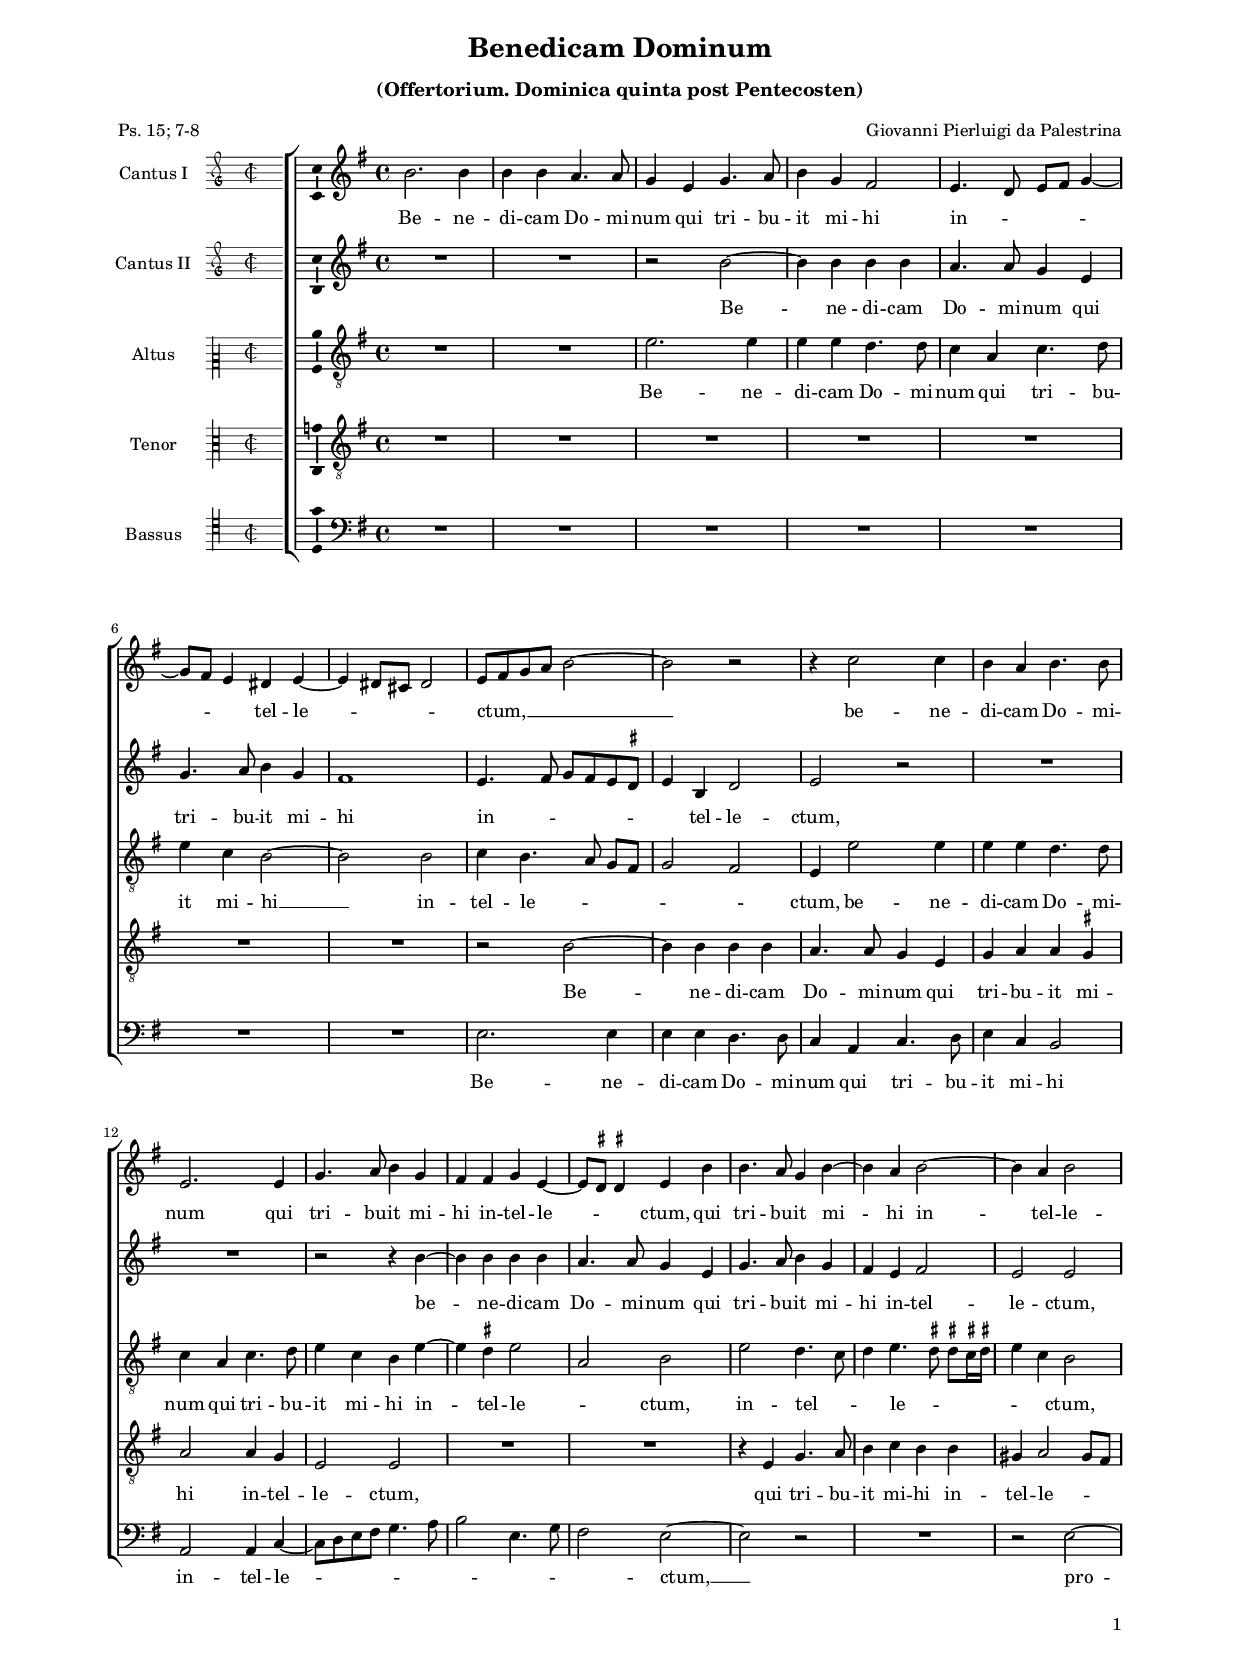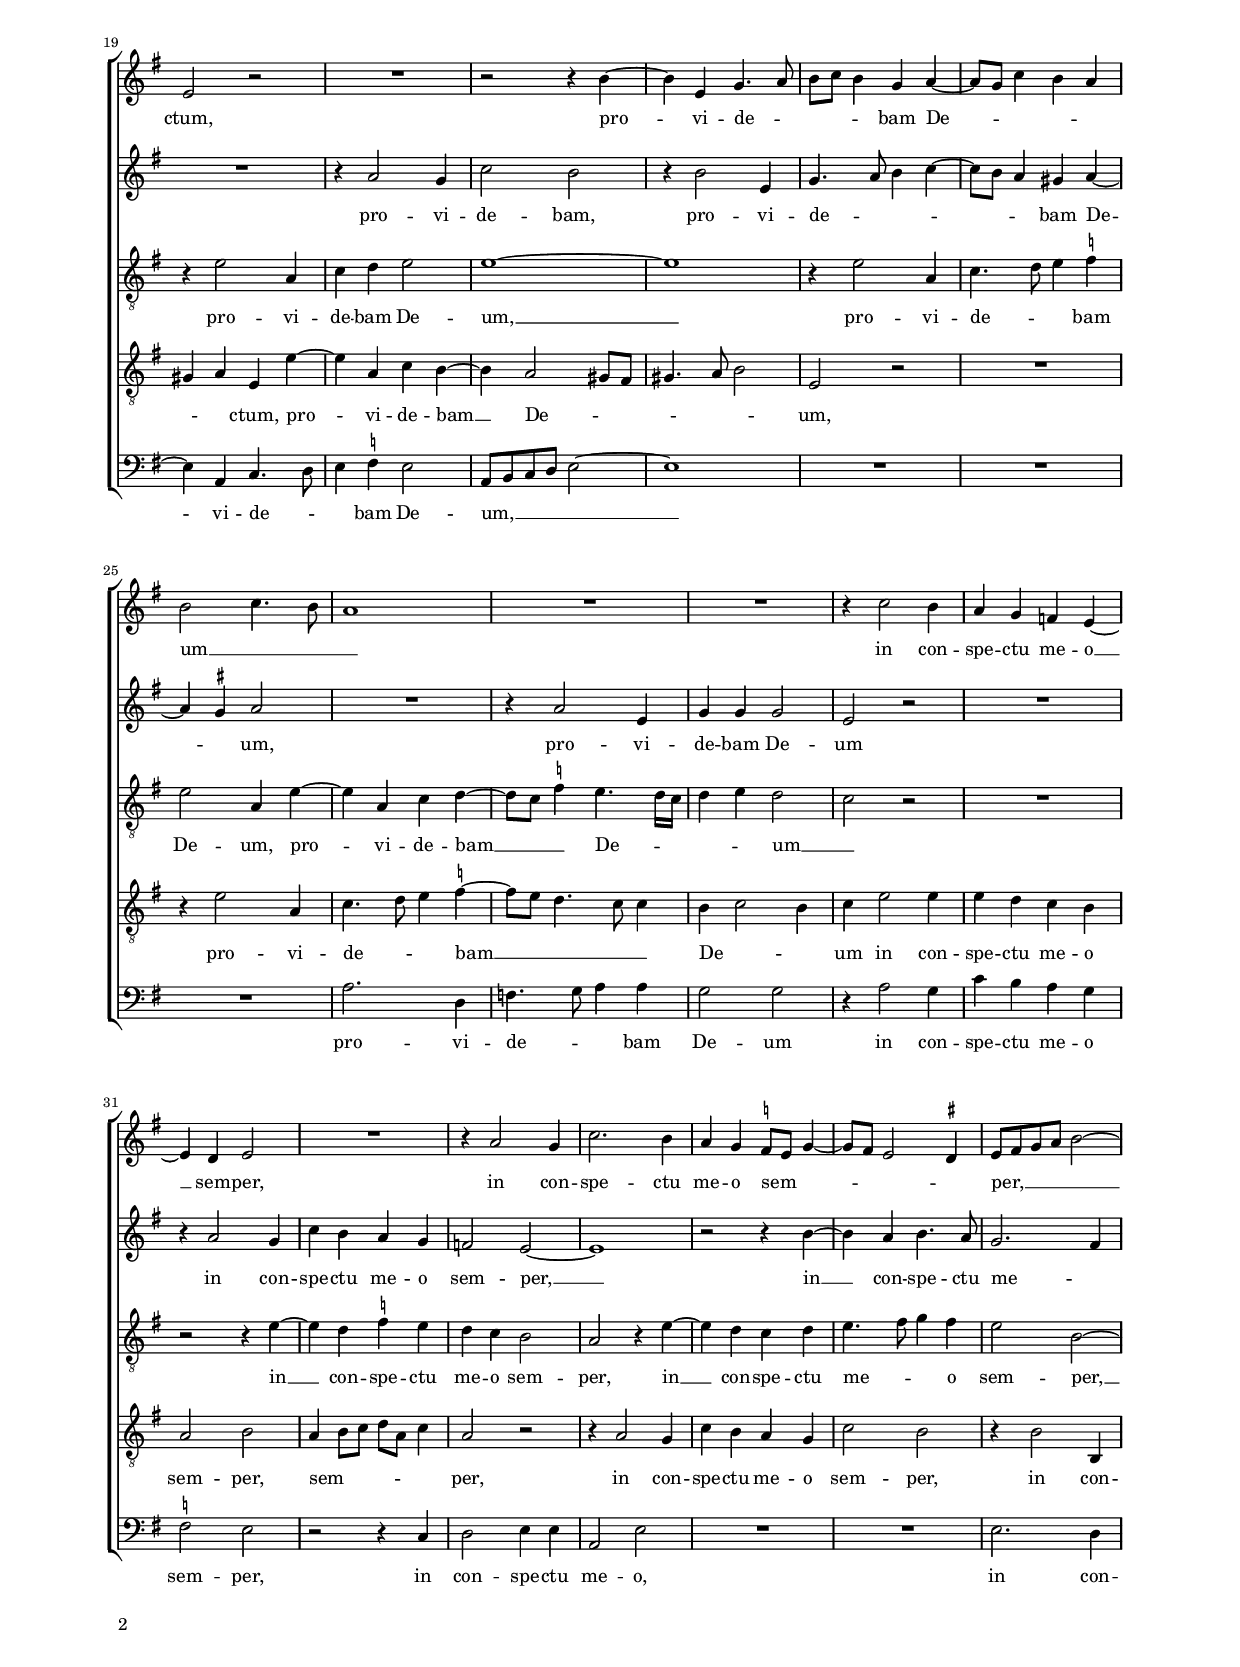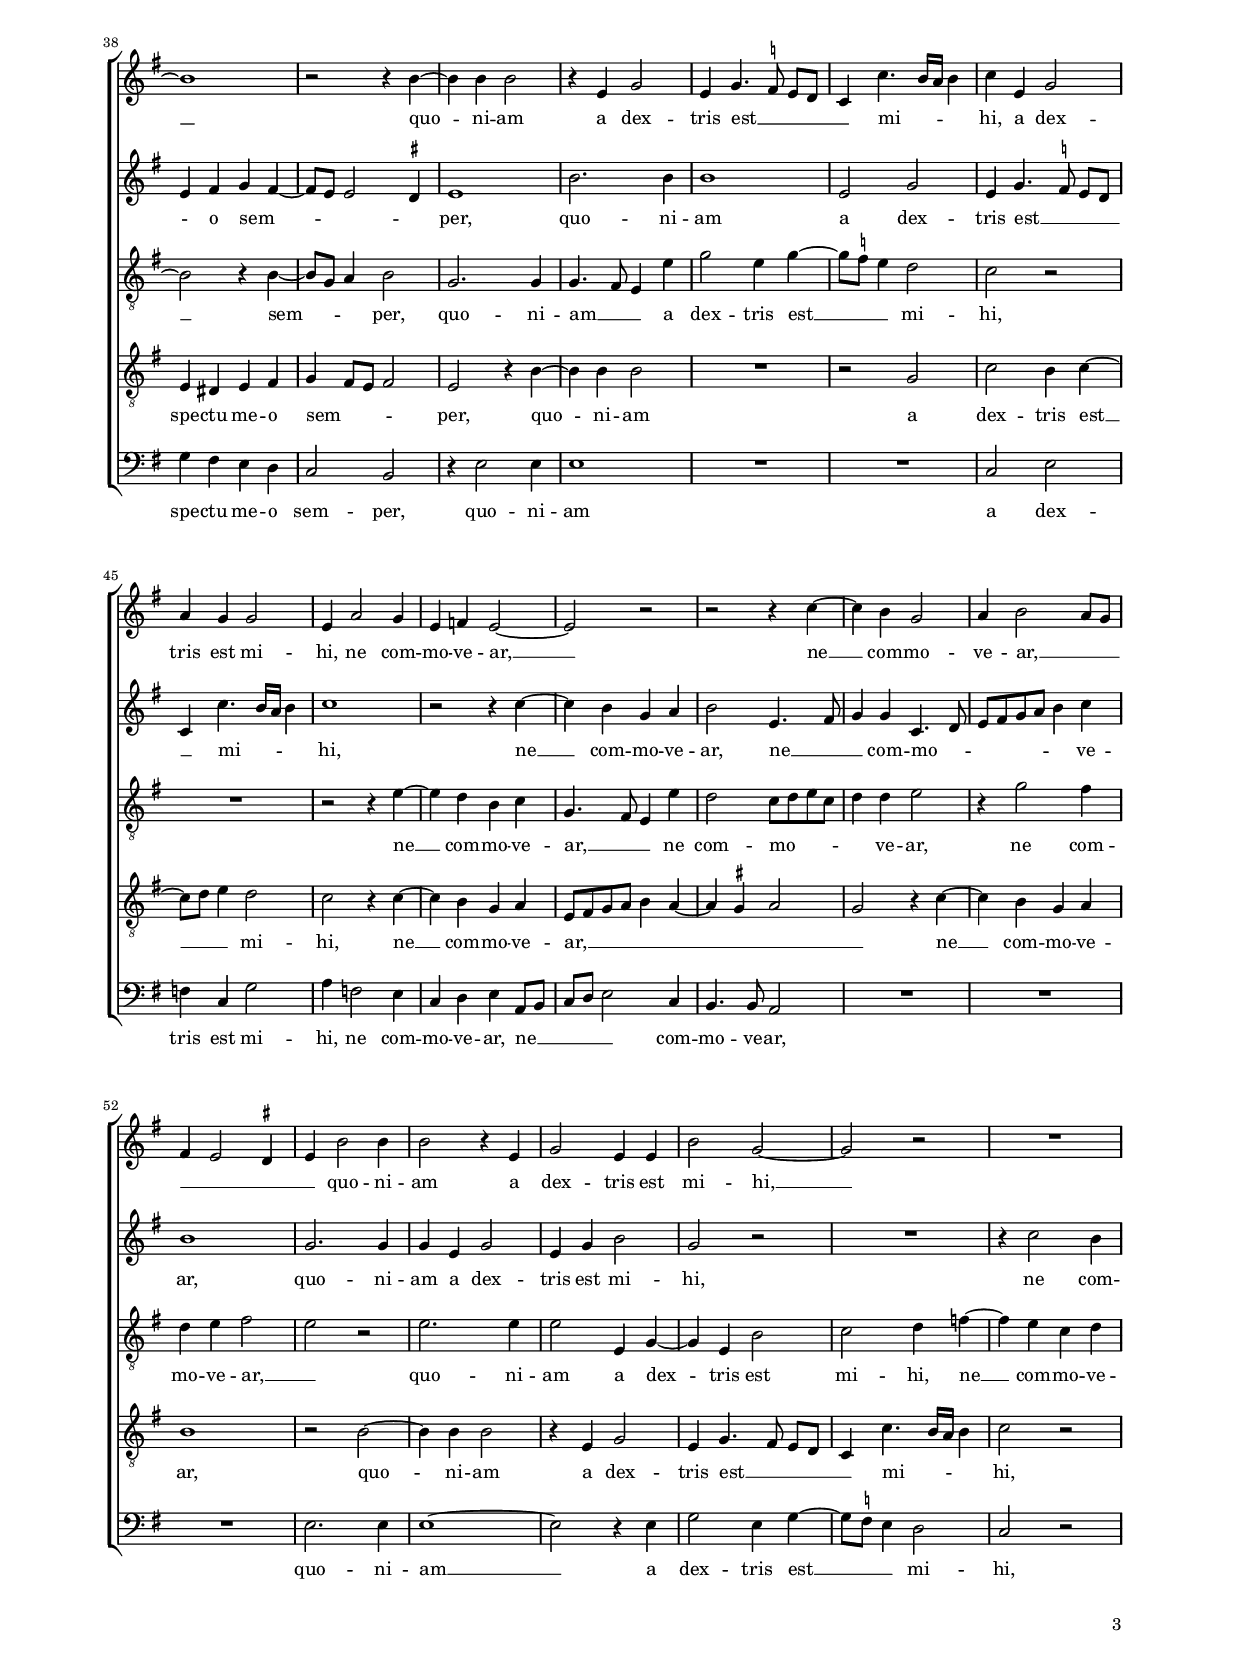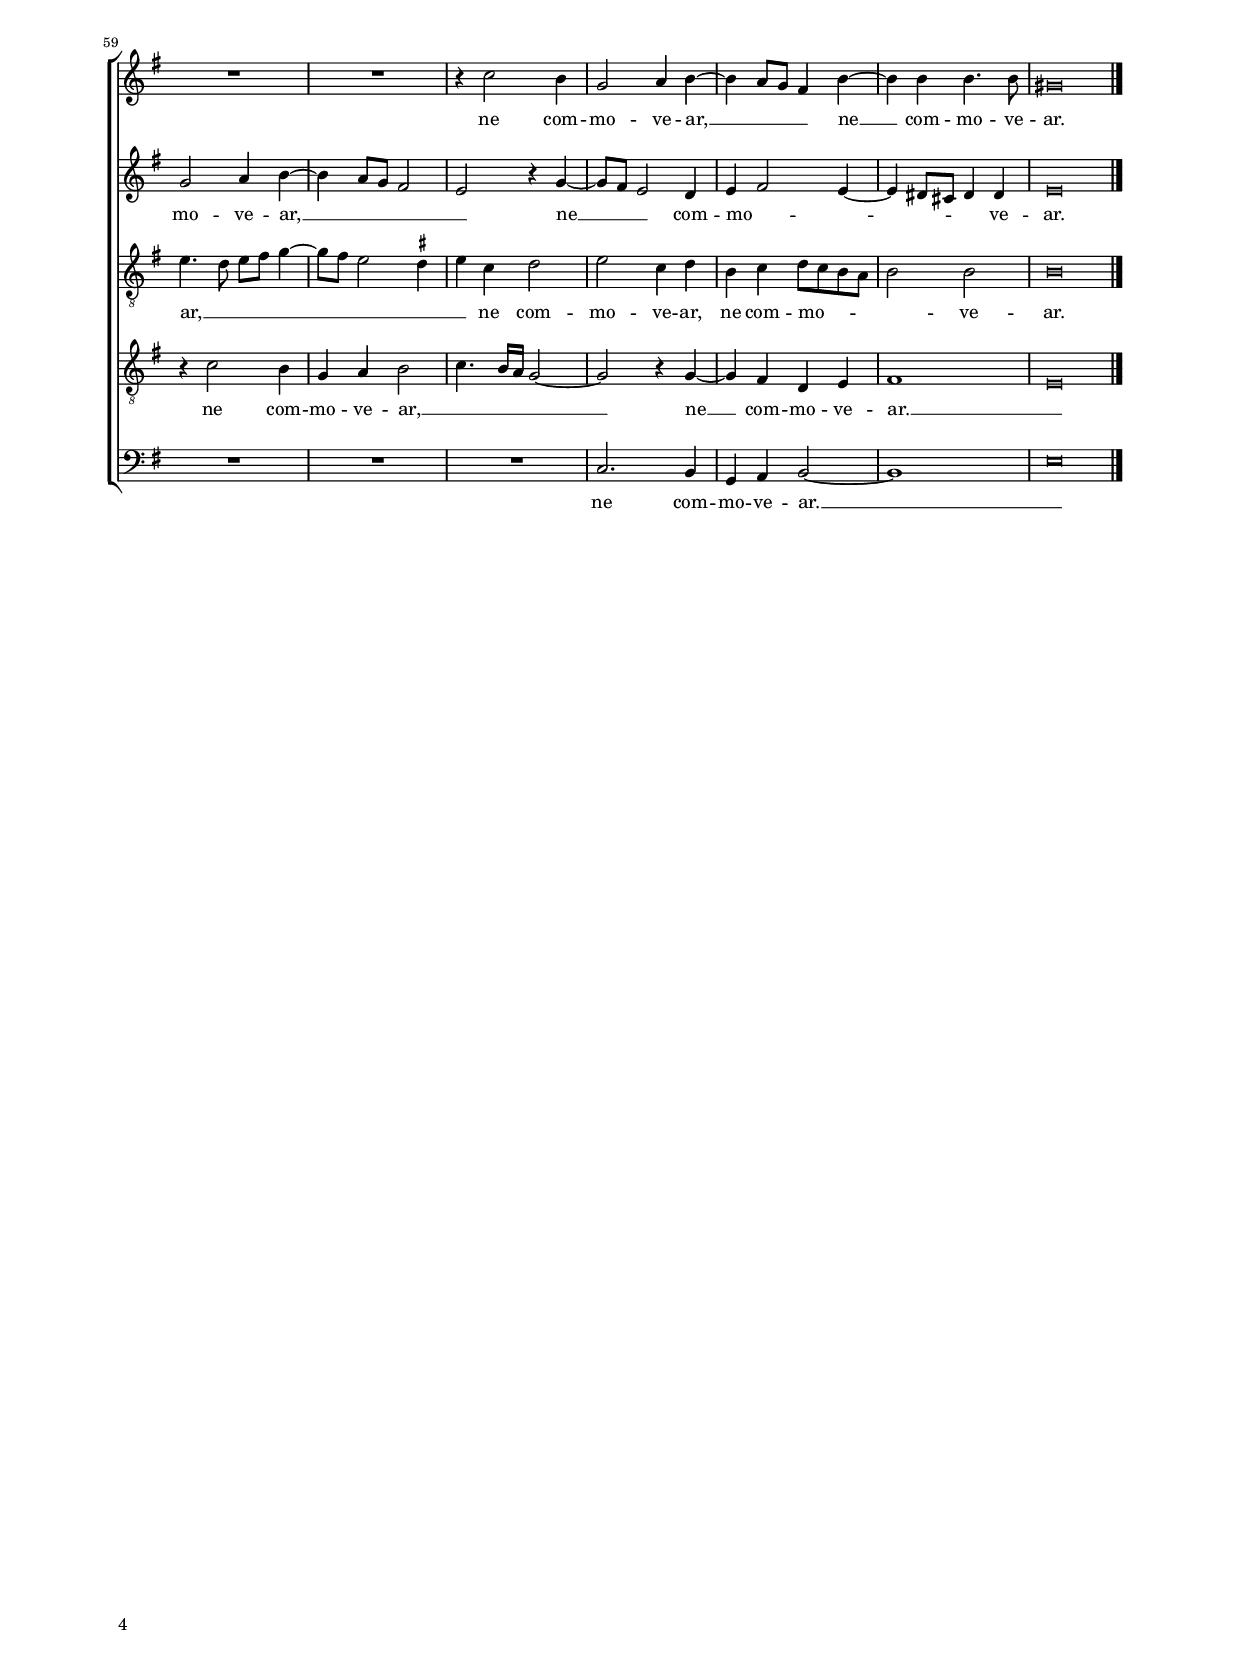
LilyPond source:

\header
{
  title="Benedicam Dominum"
  subtitle=\markup { \column { \vspace #0.5 "(Offertorium. Dominica quinta post Pentecosten)" \transparent "x" } }
  poet="Ps. 15; 7-8"
  composer="Giovanni Pierluigi da Palestrina"
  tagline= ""
}

\version "2.24.1"
\language deutsch
#(set-global-staff-size 15)
% #(set-default-paper-size "letter")
#(ly:set-option 'point-and-click #f)




	ficta = { \once \set suggestAccidentals = ##t }

	forget = #(define-music-function (music) (ly:music?) #{
		\accidentalStyle forget
		$music
		\accidentalStyle default
		#})


    
\paper
	{
	top-margin = 1.6 \cm
	bottom-margin = 1 \cm
	left-margin = 2 \cm
	right-margin = 2 \cm
	ragged-bottom = ##f
	ragged-last-bottom = ##t
	print-page-number = ##f
	system-system-spacing = #'((basic-distance . 17) (minimum-distance . 14) (padding . 5) (strechability . 150))
	oddFooterMarkup=\markup   \fill-line { "" \fromproperty #'page:page-number-string }
	evenFooterMarkup=\markup  \fill-line { \fromproperty #'page:page-number-string "" }
	last-bottom-spacing = #'((basic-distance . 12) (minimum-distance . 7) (padding . 4))
    %systems-per-page = 3
%   page-count = 3
%	min-systems-per-page = 3
%	print-all-headers = ##t
%	print-first-page-number = ##t
%	first-page-number = 1
	}

	
global = {
	\key c \major
	\time 4/4
    \set Score.tempoHideNote = ##t
    \tempo 4 = 100
    \skip 1*64
    \set Score.measureLength = #(ly:make-moment 2/1)
    \skip 1*2 \bar "|."
	}
    

incipitcantus = \relative c' {
    \time 2/2
    \clef "petrucci-g2"
    \key c \major
    }
    
incipitcantusVoice = <<
    \new MensuralVoice <<
        { s1 \noBreak }
        \incipitcantus
    >>
    >>
    
incipitquintus = \relative c' {
    \time 2/2
    \clef "petrucci-g2"
    \key c \major
    }
    
incipitquintusVoice = <<
    \new MensuralVoice <<
        { s1 \noBreak }
        \incipitquintus
    >>
    >>
    
incipitaltus = \relative c' {
    \time 2/2
    \clef "petrucci-c2"
    \key c \major
    s4 \bar ""
    }
    
incipitaltusVoice = <<
    \new MensuralVoice <<
        { s1 \noBreak }
        \incipitaltus
    >>
    >>
    
incipittenor = \relative c' {
    \time 2/2
    \clef "petrucci-c3"
    \key c \major
    }
    
incipittenorVoice = <<
    \new MensuralVoice <<
        { s1 \noBreak }
        \incipittenor
    >>
    >>
    
incipitbassus= \relative c {
    \time 2/2
    \clef "petrucci-c4"
    \key c \major
    }
    
incipitbassusVoice = <<
    \new MensuralVoice <<
        { s1 \noBreak }
        \incipitbassus
    >>
    >>


cantus =  \relative c''
	{
	e2. e4
	e4 e d4. d8
	c4 a c4. d8
	e4 c h2
%5
	a4. g8 a h c4~ |
	c8 h a4 gis a~
	a4 gis8 fis gis2
	a8 h c d e2~
	e2 r
%10
	r4 f2 f4 |
	e4 d e4. e8
	a,2. a4
	c4. d8 e4 c
	h4 h c a~
%15
	a8 \ficta gis \ficta gis!4 a e' |
	e4. d8 c4 e~
	e4 d e2~
	e4 d e2 \pageBreak
	a,2 r
%20
	R1 |
	r2 r4 e'~
	e4 a, c4. d8
	e8 f e4 c d~
	d8 c f4 e d \break \noPageBreak
%25
	e2 f4. e8 |
	d1
	R1
	R1
	r4 f2 e4
%30
	d4 c b a~ | \break \noPageBreak
	a4 g a2 
	R1
	r4 d2 c4
	f2. e4
%35
	d4 c \ficta b8 a c4~ |
	c8 h a2 \ficta gis4
	a8 h c d e2~ \pageBreak
	e1
	r2 r4 e~
%40
	e4 e e2 |
	r4 a, c2
	a4 c4. \ficta b8 a[ g]
	f4 f'4. e16 d e4
	f4 a, c2 \break \noPageBreak
%45
	d4 c c2 | 
	a4 d2 c4
	a4 b a2~
	a2 r
	r2 r4 f'~
%50
	f4 e c2 |
	d4 e2 d8 c \break \noPageBreak
	h4 a2 \ficta gis4
	a4 e'2 e4
	e2 r4 a,
%55
	c2 a4 a |
	e'2 c~
	c2 r
	R1 \pageBreak
	R1
%60
	R1 |
	r4 f2 e4
	c2 d4 e~
	e4 d8 c h4 e~
	e4 e e4. e8
%65
	cis\breve |
	}

quintus =  \relative c''
	{
	R1
	R1
	r2 e~
	e4 e e e
%5
	d4. d8 c4 a |
	c4. d8 e4 c
	h1
	a4. h8 c8 h a \ficta gis
	a4 e g2
%10
	a2 r |
	R1
	R1
	r2 r4 e'~
	e4 e e e
%15
	d4. d8 c4 a |
	c4. d8 e4 c
	h4 a h2
	a2 a
	R1
%20
	r4 d2 c4 |
	f2 e
	r4 e2 a,4
	c4. d8 e4 f~
	f8 e d4 cis d~
%25
	d4 \ficta cis d2 |
	R1
	r4 d2 a4
	c4 c c2
	a2 r
%30
	R1 |
	r4 d2 c4
	f4 e d c
	b2 a~
	a1
%35
	r2 r4 e'~ |
	e4 d e4. d8
	c2. h4
	a4 h c h~
	h8 a a2 \ficta gis4
%40
	a1 |
	e'2. e4
	e1
	a,2 c
	a4 c4. \ficta b8 a[ g]
%45
	f4 f'4. e16 d e4 |
	f1
	r2 r4 f~
	f4 e c d
	e2 a,4. h8
%50
	c4 c f,4. g8 |
	a8 h c d e4 f
	e1
	c2. c4
	c4 a c2
%55
	a4 c e2 |
	c2 r
	R1
	r4 f2 e4
	c2 d4 e~
%60
	e4 d8 c h2 |
	a2 r4 c~
	c8 h a2 g4
	a4 h2 a4~
	a4 gis8 fis gis4 gis
%65
	a\breve |
	}

altus =  \relative c'
	{
	R1
	R1
	a'2. a4
	a4 a g4. g8
%5
	f4 d f4. g8 |
	a4 f e2~
	e2 e
	f4 e4. d8 c[ h]
	c2 h
%10
	a4 a'2 a4 |
	a4 a g4. g8
	f4 d f4. g8
	a4 f e a~
	a4 \ficta gis a2
%15
	d,2 e |
	a2 g4. f8
	g4 a4. \ficta gis8 \ficta gis!8[ \ficta fis16 \ficta gis!]
	a4 f e2
	r4 a2 d,4
%20
	f4 g a2 |
	a1~
	a1
	r4 a2 d,4
	f4. g8 a4 \ficta b
%25
	a2 d,4 a'~ |
	a4 d, f g~
	g8 f \ficta b4 a4. g16 f
	g4 a g2
	f2 r
%30
	R1 |
	r2 r4 a~
	a4 g \ficta b a
	g4 f e2
	d2 r4 a'~
%35
	a4 g f g |
	a4. h8 c4 h
	a2 e~
	e2 r4 e~
	e8 c d4 e2
%40
	c2. c4 |
	c4. h8 a4 a'
	c2 a4 c~
	c8 \ficta b a4 g2
	f2 r
%45
	R1 |
	r2 r4 a~
	a4 g e f
	c4. h8 a4 a'
	g2 f8 g a f
%50
	g4 g a2 |
	r4 c2 h4
	g4 a h2
	a2 r
	a2. a4
%55
	a2 a,4 c~ |
	c4 a e'2
	f2 g4 b~
	b4 a f g
	a4. g8 a h c4~
%60
	c8 h a2 \ficta gis4 |
	a4 f g2
	a2 f4 g
	e4 f g8 f e d
	e2 e
%65
	e\breve |
	}

tenor  =  \relative c'
	{
	R1
	R1
	R1
	R1
%5
	R1 |
	R1
	R1
	r2 e~
	e4 e e e
%10
	d4. d8 c4 a |
	c4 d d \ficta cis
	d2 d4 c
	a2 a
	R1
%15
	R1 |
	r4 a c4. d8
	e4 f e e
	cis4 d2 cis8 h
	cis4 d a a'~
%20
	a4 d, f e~ |
	e4 d2 cis8 h
	cis4. d8 e2
	a,2 r
	R1
%25
	r4 a'2 d,4 |
	f4. g8 a4 \ficta b~
	\ficta b8 a g4. f8 f4
	e4 f2 e4
	f4 a2 a4
%30
	a4 g f e |
	d2 e
	d4 e8 f g d f4
	d2 r
	r4 d2 c4
%35
	f4 e d c |
	f2 e
	r4 e2 e,4
	a4 gis a h
	c4 h8 a h2
%40
	a2 r4 e'~ |
	e4 e e2
	R1
	r2 c
	f2 e4 f~
%45
	f8 g a4 g2 |
	f2 r4 f~
	f4 e c d
	a8 h c d e4 d~
	d4 \ficta cis d2
%50
	c2 r4 f~ |
	f4 e c d
	e1
	r2 e~
	e4 e e2
%55
	r4 a, c2 |
	a4 c4. h8 a[ g]
	f4 f'4. e16 d e4
	f2 r
	r4 f2 e4
%60
	c4 d e2 |
	f4. e16 d c2~
	c2 r4 c~
	c4 h g a
	h1
%65
	a\breve |
	}

bassus  =  \relative c
	{
	R1
	R1
	R1
	R1
%5
	R1 |
	R1
	R1
	a'2. a4
	a4 a g4. g8
%10
	f4 d f4. g8 |
	a4 f e2
	d2 d4 f~
	f8 g a h c4. d8
	e2 a,4. c8
%15
	h2 a~ |
	a2 r
	R1
	r2 a~
	a4 d, f4. g8
%20
	a4 \ficta b a2 |
	d,8 e f g a2~
	a1
	R1
	R1
%25
	R1 |
	d2. g,4
	b4. c8 d4 d
	c2 c
	r4 d2 c4
%30
	f4 e d c |
	\ficta b2 a
	r2 r4 f
	g2 a4 a
	d,2 a'
%35
	R1 |
	R1
	a2. g4
	c4 h a g
	f2 e
%40
	r4 a2 a4 |
	a1
	R1
	R1
	f2 a
%45
	b4 f c'2 |
	d4 b2 a4
	f4 g a d,8 e
	f8 g a2 f4
	e4. e8 d2
%50
	R1 |
	R1
	R1
	a'2. a4
	a1~
%55
	a2 r4 a |
	c2 a4 c~
	c8 \ficta b a4 g2
	f2 r
	R1
%60
	R1 |
	R1
	f2. e4
	c4 d e2~
	e1
%65
	a\breve |
	}


lyricscantus = \lyricmode {
    Be -- ne -- di -- cam Do -- mi -- num qui tri -- bu -- it mi -- hi in -- _ _ _ _ _ _ tel -- le -- _ _ _ ctum, __ _ _ _ _
    be -- ne -- di -- cam Do -- mi -- num qui tri -- bu -- it mi -- hi in -- tel -- le -- _ _ ctum,
    qui tri -- bu -- it mi -- hi in -- tel -- le -- ctum,
    pro -- vi -- de -- _ _ _ _ bam De -- _ _ _ _ um __ _ _ _
    in con -- spe -- ctu me -- o __ sem -- per,
    in con -- spe -- ctu me -- o sem -- _ _ _ _ _ per, __ _ _ _ _
    quo -- ni -- am a dex -- tris est __ _ _ _ _ mi -- _ _ _ hi,
    a dex -- tris est mi -- hi,
    ne com -- mo -- ve -- ar, __
    ne __ com -- mo -- ve -- ar, __ _ _ _ _ _ _
    quo -- ni -- am a dex -- tris est mi -- hi, __
    ne com -- mo -- ve -- ar, __ _ _ _
    ne __ com -- mo -- ve -- ar.
	}

lyricsquintus = \lyricmode {
    Be -- ne -- di -- cam Do -- mi -- num qui tri -- bu -- it mi -- hi in -- _ _ _ _ _ _ tel -- le -- ctum,
    be -- ne -- di -- cam Do -- mi -- num qui tri -- bu -- it mi -- hi in -- tel -- le -- ctum,
    pro -- vi -- de -- bam,
    pro -- vi -- de -- _ _ _ _ _ bam De -- _ um,
    pro -- vi -- de -- bam De -- um
    in con -- spe -- ctu me -- o sem -- per, __
    in __ con -- spe -- ctu me -- _ _ o sem -- _ _ _ _ per,
    quo -- ni -- am a dex -- tris est __ _ _ _ _ mi -- _ _ _ hi,
    ne __ com -- mo -- ve -- ar,
    ne __ _ _ com -- mo -- _ _ _ _ _ _ ve -- ar,
    quo -- ni -- am a dex -- tris est mi -- hi,
    ne com -- mo -- ve -- ar, __ _ _ _ _ 
    ne __ _ _ com -- mo -- _ _ _ _ _ ve -- ar.
	}

lyricsaltus = \lyricmode {
    Be -- ne -- di -- cam Do -- mi -- num qui tri -- bu -- it mi -- hi __ in -- tel -- le -- _ _ _ _ _ ctum,
    be -- ne -- di -- cam Do -- mi -- num qui tri -- bu -- it mi -- hi in -- tel -- le -- _ ctum,
    in -- tel -- _ _ le -- _ _ _ _ _ _ ctum,
    pro -- vi -- de -- bam De -- um, __
    pro -- vi -- de -- _ _ bam De -- um,
    pro -- vi -- de -- bam __ _ _ De -- _ _ _ _ um __ _
    in __ con -- spe -- ctu me -- o sem -- per,
    in __ con -- spe -- ctu me -- _ _ o sem -- per, __
    sem -- _ _ per,
    quo -- ni -- am __ _ _ a dex -- tris est __ _ _ mi -- hi,
    ne __ com -- mo -- ve -- ar, __ _ _ 
    ne com -- mo -- _ _ _ _ ve -- ar,
    ne com -- mo -- ve -- ar, __ _
    quo -- ni -- am a dex -- tris est mi -- hi,
    ne __ com -- mo -- ve -- ar, __ _ _ _ _ _ _ _ _
    ne com -- mo -- ve -- ar,
    ne com -- mo -- _ _ _ _ ve -- ar.
	}

lyricstenor = \lyricmode {
    Be -- ne -- di -- cam Do -- mi -- num qui tri -- bu -- it mi -- hi in -- tel -- le -- ctum,
    qui tri -- bu -- it mi -- hi in -- tel -- le -- _ _ _ _ ctum,
    pro -- vi -- de -- bam __ De -- _ _ _ _ _ um,
    pro -- vi -- de -- _ _ bam __ _ _ _ _ De -- _ _ um
    in con -- spe -- ctu me -- o sem -- per,
    sem -- _ _ _ _ _ per,
    in con -- spe -- ctu me -- o sem -- per,
    in con -- spe -- ctu me -- o sem -- _ _ _ per,
    quo -- ni -- am a dex -- tris est __ _ _ mi -- hi,
    ne __ com -- mo -- ve -- ar, __ _ _ _ _ _ _ _ _
    ne __ com -- mo -- ve -- ar,
    quo -- ni -- am a dex -- tris est __ _ _ _ _ mi -- _ _ _ hi,
    ne com -- mo -- ve -- ar, __ _ _ _ _
    ne __ com -- mo -- ve -- ar. __ _
	}

lyricsbassus = \lyricmode {
    Be -- ne -- di -- cam Do -- mi -- num qui tri -- bu -- it mi -- hi in -- tel -- le -- _ _ _ _ _ _ _ _ _ ctum, __
    pro -- vi -- de -- _ _ bam De -- um, __ _ _ _ _
    pro -- vi -- de -- _ _ bam De -- um
    in con -- spe -- ctu me -- o sem -- per,
    in con -- spe -- ctu me -- o,
    in con -- spe -- ctu me -- o sem -- per,
    quo -- ni -- am a dex -- tris est mi -- hi,
    ne com -- mo -- ve -- ar,
    ne __ _ _ _ _ com -- mo -- ve -- ar,
    quo -- ni -- am __ a dex -- tris est __ _ _ mi -- hi,
    ne com -- mo -- ve -- ar. __ _
	}


\score
{  
    \transpose c g, {
	\new ChoirStaff \with { \override StaffGrouper.staff-staff-spacing.basic-distance = #12 }
	<<

	\new Staff << \global
	\new Voice="v1" {
		\set Staff.instrumentName="Cantus I"
        \incipit \incipitcantusVoice
%		\set Staff.instrumentName= "S"
		\set Staff.midiInstrument = "reed organ"
		\clef violin
		\cantus }
	\new Lyrics \lyricsto "v1" {\lyricscantus }
	>>
    

	\new Staff << \global
	\new Voice="v5" {
		\set Staff.instrumentName="Cantus II"
        \incipit \incipitquintusVoice
%		\set Staff.instrumentName= "Q"
		\set Staff.midiInstrument = "reed organ"
		\clef violin
		\quintus}
	\new Lyrics \lyricsto "v5" {\lyricsquintus }
	>>
    

	\new Staff << \global
	\new Voice="v2" {
		\set Staff.instrumentName="Altus"
        \incipit \incipitaltusVoice
%		\set Staff.instrumentName= "A"
		\set Staff.midiInstrument = "reed organ"
		\clef "G_8" % violin
		\altus}
	\new Lyrics \lyricsto "v2" {\lyricsaltus }
	>>


	\new Staff << \global
	\new Voice="v3" {
		\set Staff.instrumentName="Tenor"
        \incipit \incipittenorVoice
%		\set Staff.instrumentName= "T"
		\set Staff.midiInstrument = "reed organ"
		\clef "G_8"
		\tenor }
	\new Lyrics \lyricsto "v3" {\lyricstenor }
	>>


	\new Staff << \global
	\new Voice="v4" {
		\set Staff.instrumentName="Bassus"
        \incipit \incipitbassusVoice
%		\set Staff.instrumentName= "B"
		\set Staff.midiInstrument = "reed organ"
		\clef bass 
		\bassus }
	\new Lyrics \lyricsto "v4" {\lyricsbassus}
	>>

	>>
	} % transpose

	\layout
	{
	indent = 3\cm
    incipit-width = 1.3 \cm
	\context { \Lyrics \override VerticalAxisGroup.nonstaff-relatedstaff-spacing.padding = #1.4 }
%	\context { \Lyrics \override LyricText.font-size = #1 }
	\context { \Staff \override TimeSignature.break-visibility = #end-of-line-invisible }
	\context { \Staff \consists "Ambitus_engraver" }
%	\context { \Voice \override Slur.transparent = ##t }
	\context { \Score \override BarNumber.padding = #2 }
	\context { \Voice \override NoteHead.style = #'baroque }
	}

\midi
	{    	
	}

}


% EOF
